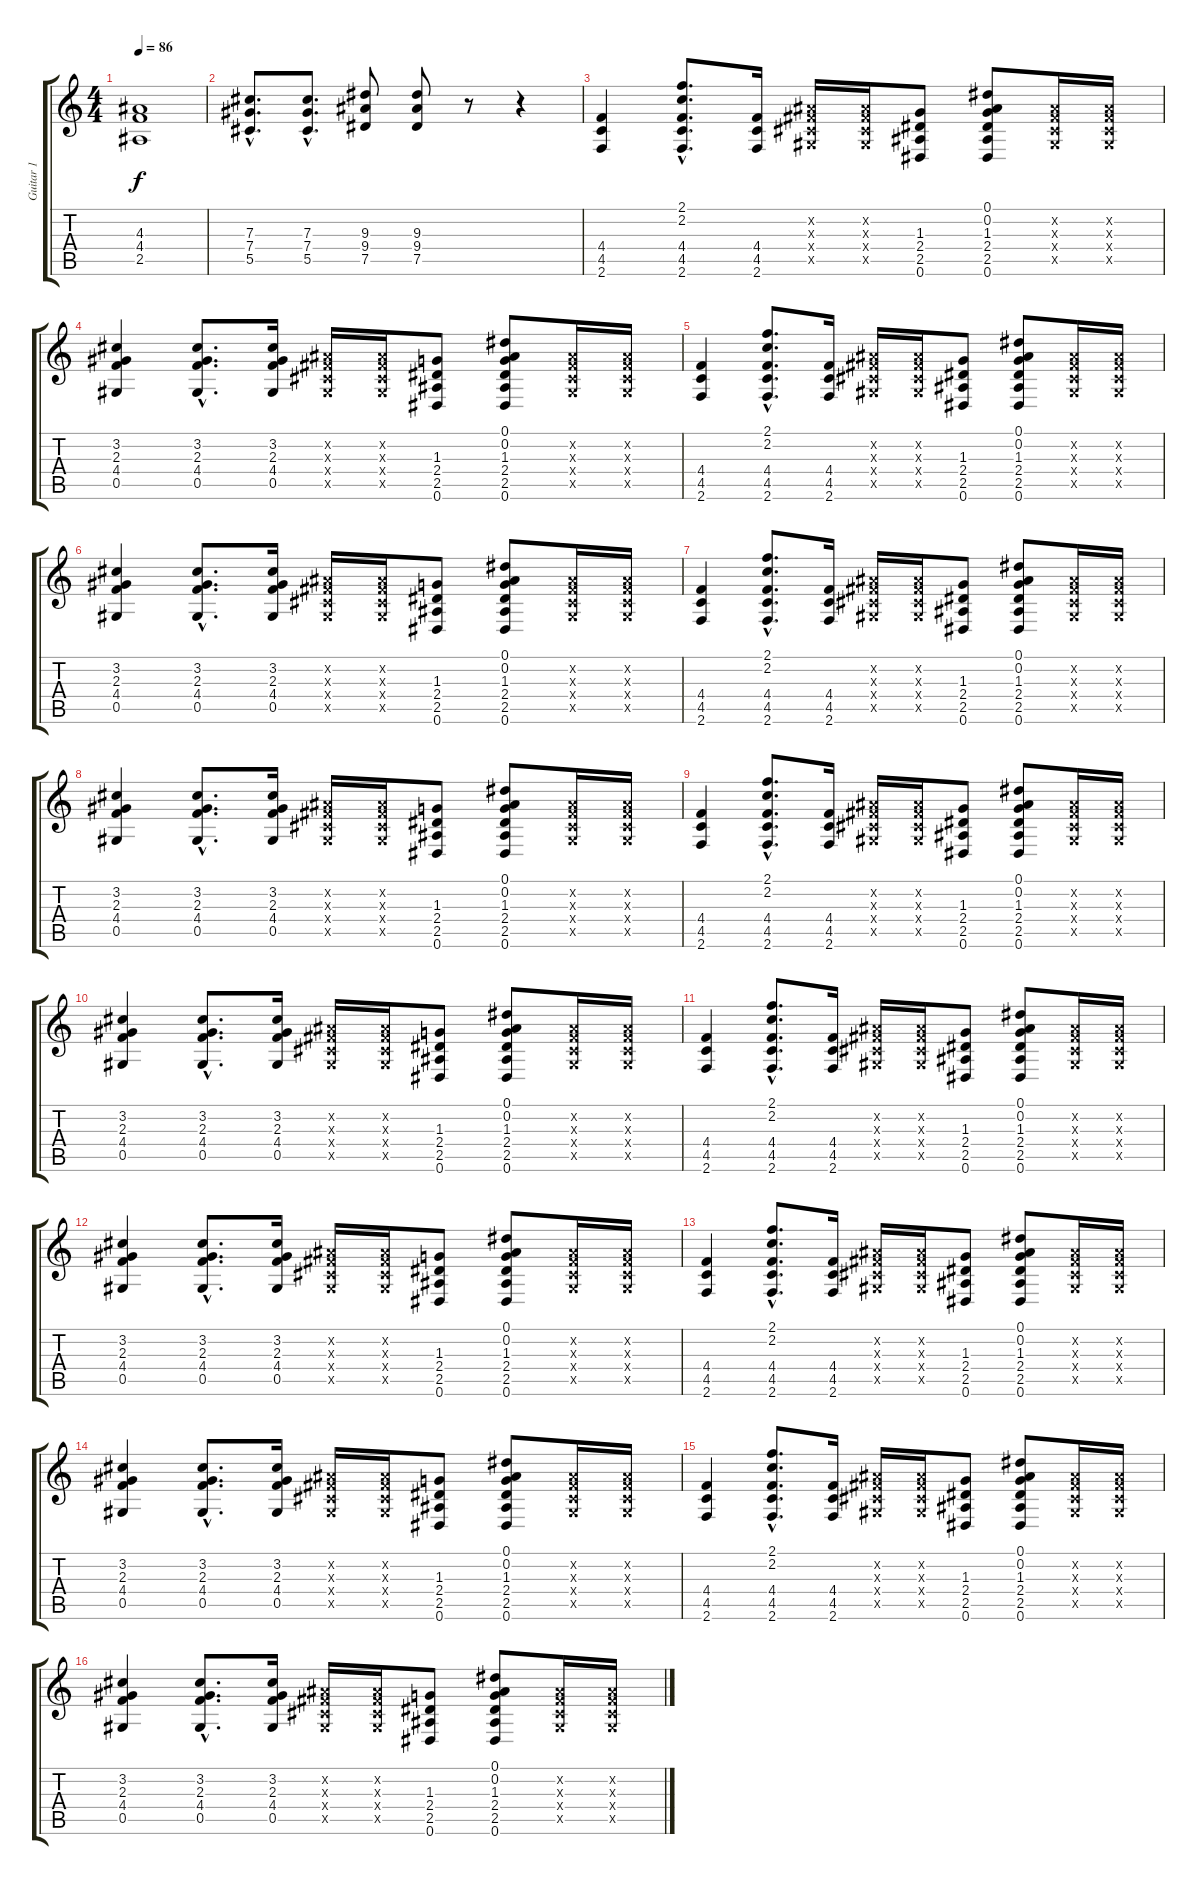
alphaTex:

\track ("Guitar 1" "Guitar 1") {instrument overdrivenguitar}
\staff {score tabs}
\tuning (Eb4 Bb3 Gb3 Db3 Ab2 Eb2) {hide}
\ts (4 4)
\tempo 86
\clef g2
\ks c
(4.3 4.4 2.5).1{dy f} |
(7.3{hac} 7.4{hac} 5.5{hac}).8{d} (7.3{hac} 7.4{hac} 5.5{hac}).8{d} (9.3 9.4 7.5).8 (9.3 9.4 7.5).8 r.8 r.4 |
(4.4 4.5 2.6).4 (2.1{hac} 2.2{hac} 4.4{hac} 4.5{hac} 2.6{hac}).8{d} (4.4 4.5 2.6).16 (0.2{x} 0.3{x} 0.4{x} 0.5{x}).16 (0.2{x} 0.3{x} 0.4{x} 0.5{x}).16 (1.3 2.4 2.5 0.6).8 (0.1 0.2 1.3 2.4 2.5 0.6).8 (0.2{x} 0.3{x} 0.4{x} 0.5{x}).16 (0.2{x} 0.3{x} 0.4{x} 0.5{x}).16 |
(3.2 2.3 4.4 0.5).4 (3.2{hac} 2.3{hac} 4.4{hac} 0.5{hac}).8{d} (3.2 2.3 4.4 0.5).16 (0.2{x} 0.3{x} 0.4{x} 0.5{x}).16 (0.2{x} 0.3{x} 0.4{x} 0.5{x}).16 (1.3 2.4 2.5 0.6).8 (0.1 0.2 1.3 2.4 2.5 0.6).8 (0.2{x} 0.3{x} 0.4{x} 0.5{x}).16 (0.2{x} 0.3{x} 0.4{x} 0.5{x}).16 |
(4.4 4.5 2.6).4 (2.1{hac} 2.2{hac} 4.4{hac} 4.5{hac} 2.6{hac}).8{d} (4.4 4.5 2.6).16 (0.2{x} 0.3{x} 0.4{x} 0.5{x}).16 (0.2{x} 0.3{x} 0.4{x} 0.5{x}).16 (1.3 2.4 2.5 0.6).8 (0.1 0.2 1.3 2.4 2.5 0.6).8 (0.2{x} 0.3{x} 0.4{x} 0.5{x}).16 (0.2{x} 0.3{x} 0.4{x} 0.5{x}).16 |
(3.2 2.3 4.4 0.5).4 (3.2{hac} 2.3{hac} 4.4{hac} 0.5{hac}).8{d} (3.2 2.3 4.4 0.5).16 (0.2{x} 0.3{x} 0.4{x} 0.5{x}).16 (0.2{x} 0.3{x} 0.4{x} 0.5{x}).16 (1.3 2.4 2.5 0.6).8 (0.1 0.2 1.3 2.4 2.5 0.6).8 (0.2{x} 0.3{x} 0.4{x} 0.5{x}).16 (0.2{x} 0.3{x} 0.4{x} 0.5{x}).16 |
(4.4 4.5 2.6).4 (2.1{hac} 2.2{hac} 4.4{hac} 4.5{hac} 2.6{hac}).8{d} (4.4 4.5 2.6).16 (0.2{x} 0.3{x} 0.4{x} 0.5{x}).16 (0.2{x} 0.3{x} 0.4{x} 0.5{x}).16 (1.3 2.4 2.5 0.6).8 (0.1 0.2 1.3 2.4 2.5 0.6).8 (0.2{x} 0.3{x} 0.4{x} 0.5{x}).16 (0.2{x} 0.3{x} 0.4{x} 0.5{x}).16 |
(3.2 2.3 4.4 0.5).4 (3.2{hac} 2.3{hac} 4.4{hac} 0.5{hac}).8{d} (3.2 2.3 4.4 0.5).16 (0.2{x} 0.3{x} 0.4{x} 0.5{x}).16 (0.2{x} 0.3{x} 0.4{x} 0.5{x}).16 (1.3 2.4 2.5 0.6).8 (0.1 0.2 1.3 2.4 2.5 0.6).8 (0.2{x} 0.3{x} 0.4{x} 0.5{x}).16 (0.2{x} 0.3{x} 0.4{x} 0.5{x}).16 |
(4.4 4.5 2.6).4 (2.1{hac} 2.2{hac} 4.4{hac} 4.5{hac} 2.6{hac}).8{d} (4.4 4.5 2.6).16 (0.2{x} 0.3{x} 0.4{x} 0.5{x}).16 (0.2{x} 0.3{x} 0.4{x} 0.5{x}).16 (1.3 2.4 2.5 0.6).8 (0.1 0.2 1.3 2.4 2.5 0.6).8 (0.2{x} 0.3{x} 0.4{x} 0.5{x}).16 (0.2{x} 0.3{x} 0.4{x} 0.5{x}).16 |
(3.2 2.3 4.4 0.5).4 (3.2{hac} 2.3{hac} 4.4{hac} 0.5{hac}).8{d} (3.2 2.3 4.4 0.5).16 (0.2{x} 0.3{x} 0.4{x} 0.5{x}).16 (0.2{x} 0.3{x} 0.4{x} 0.5{x}).16 (1.3 2.4 2.5 0.6).8 (0.1 0.2 1.3 2.4 2.5 0.6).8 (0.2{x} 0.3{x} 0.4{x} 0.5{x}).16 (0.2{x} 0.3{x} 0.4{x} 0.5{x}).16 |
(4.4 4.5 2.6).4 (2.1{hac} 2.2{hac} 4.4{hac} 4.5{hac} 2.6{hac}).8{d} (4.4 4.5 2.6).16 (0.2{x} 0.3{x} 0.4{x} 0.5{x}).16 (0.2{x} 0.3{x} 0.4{x} 0.5{x}).16 (1.3 2.4 2.5 0.6).8 (0.1 0.2 1.3 2.4 2.5 0.6).8 (0.2{x} 0.3{x} 0.4{x} 0.5{x}).16 (0.2{x} 0.3{x} 0.4{x} 0.5{x}).16 |
(3.2 2.3 4.4 0.5).4 (3.2{hac} 2.3{hac} 4.4{hac} 0.5{hac}).8{d} (3.2 2.3 4.4 0.5).16 (0.2{x} 0.3{x} 0.4{x} 0.5{x}).16 (0.2{x} 0.3{x} 0.4{x} 0.5{x}).16 (1.3 2.4 2.5 0.6).8 (0.1 0.2 1.3 2.4 2.5 0.6).8 (0.2{x} 0.3{x} 0.4{x} 0.5{x}).16 (0.2{x} 0.3{x} 0.4{x} 0.5{x}).16 |
(4.4 4.5 2.6).4 (2.1{hac} 2.2{hac} 4.4{hac} 4.5{hac} 2.6{hac}).8{d} (4.4 4.5 2.6).16 (0.2{x} 0.3{x} 0.4{x} 0.5{x}).16 (0.2{x} 0.3{x} 0.4{x} 0.5{x}).16 (1.3 2.4 2.5 0.6).8 (0.1 0.2 1.3 2.4 2.5 0.6).8 (0.2{x} 0.3{x} 0.4{x} 0.5{x}).16 (0.2{x} 0.3{x} 0.4{x} 0.5{x}).16 |
(3.2 2.3 4.4 0.5).4 (3.2{hac} 2.3{hac} 4.4{hac} 0.5{hac}).8{d} (3.2 2.3 4.4 0.5).16 (0.2{x} 0.3{x} 0.4{x} 0.5{x}).16 (0.2{x} 0.3{x} 0.4{x} 0.5{x}).16 (1.3 2.4 2.5 0.6).8 (0.1 0.2 1.3 2.4 2.5 0.6).8 (0.2{x} 0.3{x} 0.4{x} 0.5{x}).16 (0.2{x} 0.3{x} 0.4{x} 0.5{x}).16 |
(4.4 4.5 2.6).4 (2.1{hac} 2.2{hac} 4.4{hac} 4.5{hac} 2.6{hac}).8{d} (4.4 4.5 2.6).16 (0.2{x} 0.3{x} 0.4{x} 0.5{x}).16 (0.2{x} 0.3{x} 0.4{x} 0.5{x}).16 (1.3 2.4 2.5 0.6).8 (0.1 0.2 1.3 2.4 2.5 0.6).8 (0.2{x} 0.3{x} 0.4{x} 0.5{x}).16 (0.2{x} 0.3{x} 0.4{x} 0.5{x}).16 |
(3.2 2.3 4.4 0.5).4 (3.2{hac} 2.3{hac} 4.4{hac} 0.5{hac}).8{d} (3.2 2.3 4.4 0.5).16 (0.2{x} 0.3{x} 0.4{x} 0.5{x}).16 (0.2{x} 0.3{x} 0.4{x} 0.5{x}).16 (1.3 2.4 2.5 0.6).8 (0.1 0.2 1.3 2.4 2.5 0.6).8 (0.2{x} 0.3{x} 0.4{x} 0.5{x}).16 (0.2{x} 0.3{x} 0.4{x} 0.5{x}).16
